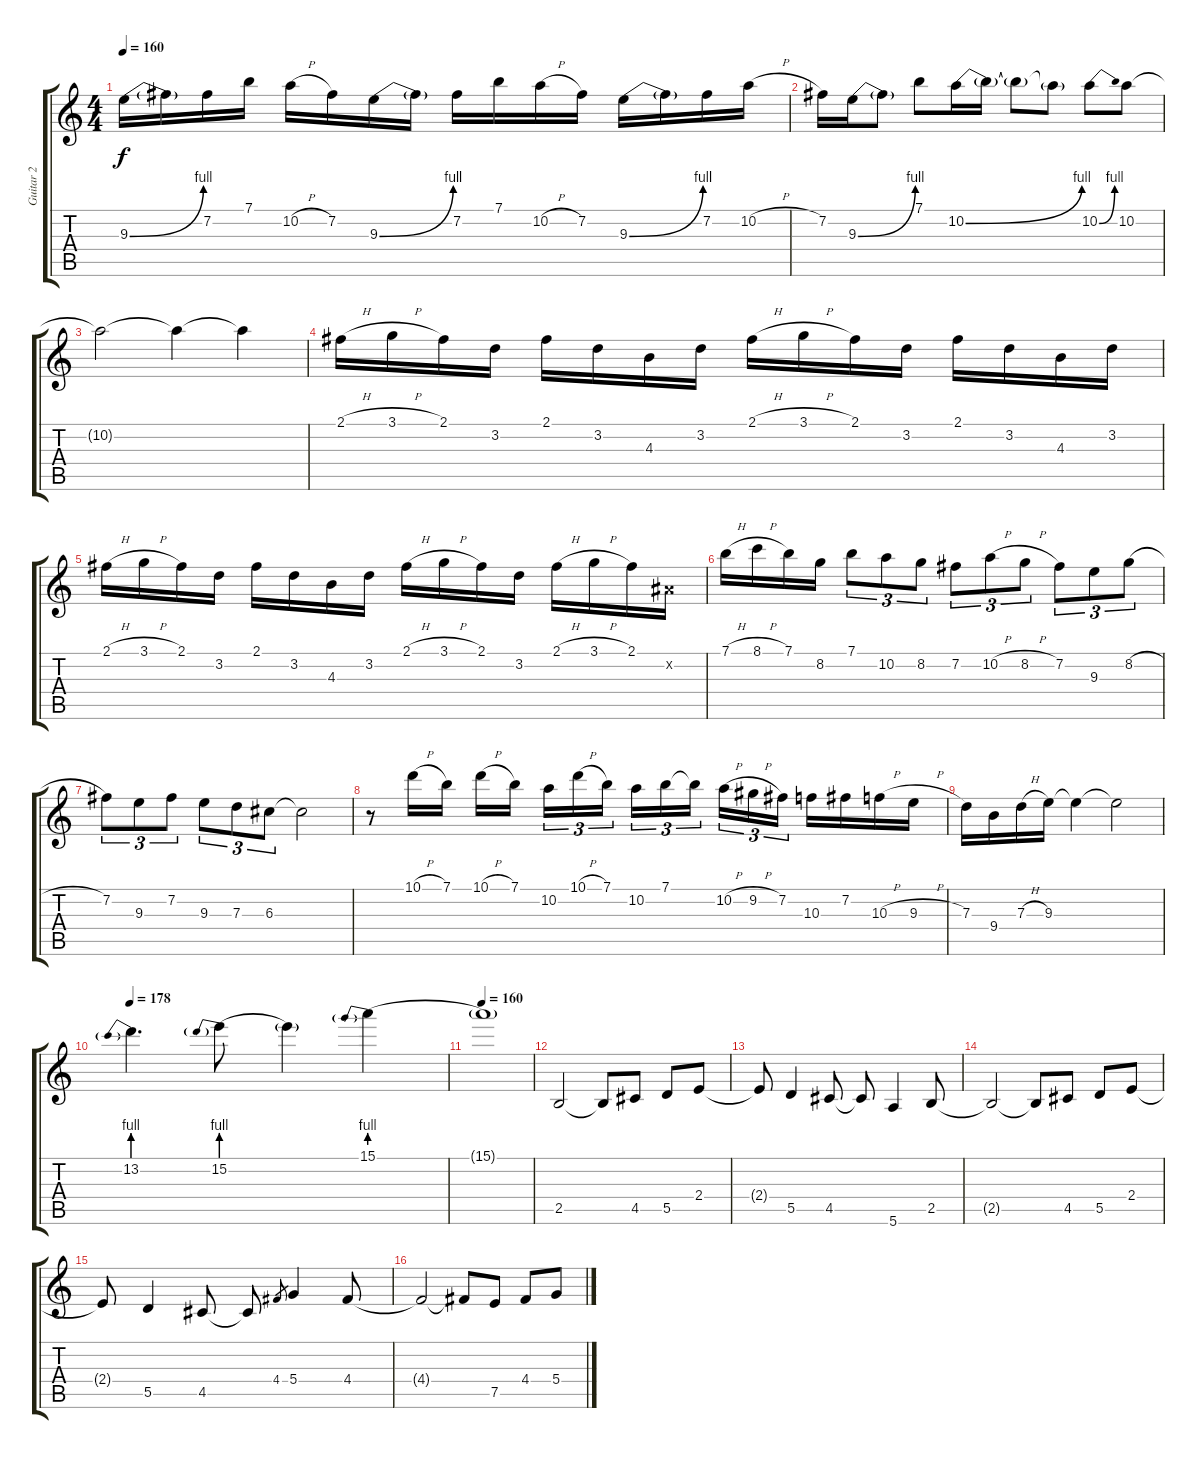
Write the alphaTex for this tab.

\track ("Guitar 2" "Guitar 2") {instrument distortionguitar}
\staff {score tabs}
\tuning (E4 B3 G3 D3 A2 E2) {hide}
\ts (4 4)
\tempo 160
\clef g2
\ks c
9.3{be (bend 0 0 60 4)}.16{dy f} 9.3{t}.16 7.2.16 7.1.16 10.2{h}.16 7.2.16 9.3{be (bend 0 0 60 4)}.16 9.3{t}.16 7.2.16 7.1.16 10.2{h}.16 7.2.16 9.3{be (bend 0 0 60 4)}.16 9.3{t}.16 7.2.16 10.2{h}.16 |
7.2.16 9.3{be (bend 0 0 60 4)}.16 9.3{t}.8 7.1.8 10.2{be (bend 0 0 60 4)}.16 10.2{t}.16 10.2{t}.8 10.2{t}.8 10.2{be (bend 0 0 60 4)}.8 10.2.8 |
10.2{t}.2 10.2{t}.4 10.2{t}.4 |
2.1{h}.16 3.1{h}.16 2.1.16 3.2.16 2.1.16 3.2.16 4.3.16 3.2.16 2.1{h}.16 3.1{h}.16 2.1.16 3.2.16 2.1.16 3.2.16 4.3.16 3.2.16 |
2.1{h}.16 3.1{h}.16 2.1.16 3.2.16 2.1.16 3.2.16 4.3.16 3.2.16 2.1{h}.16 3.1{h}.16 2.1.16 3.2.16 2.1{h}.16 3.1{h}.16 2.1.16 -1.2{x}.16 |
7.1{h}.16 8.1{h}.16 7.1.16 8.2.16 7.1.8{tu (3 2)} 10.2.8{tu (3 2)} 8.2.8{tu (3 2)} 7.2.8{tu (3 2)} 10.2{h}.8{tu (3 2)} 8.2{h}.8{tu (3 2)} 7.2.8{tu (3 2)} 9.3.8{tu (3 2)} 8.2{h}.8{tu (3 2)} |
7.2.8{tu (3 2)} 9.3.8{tu (3 2)} 7.2.8{tu (3 2)} 9.3.8{tu (3 2)} 7.3.8{tu (3 2)} 6.3.8{tu (3 2)} 6.3{t}.2 |
r.8 10.1{h}.16 7.1.16 10.1{h}.16 7.1.16{beam splitsecondary} 10.2.16{tu (3 2)} 10.1{h}.16{tu (3 2)} 7.1.16{tu (3 2)} 10.2.16{tu (3 2)} 7.1.16{tu (3 2)} 7.1{t}.16{tu (3 2) beam splitsecondary} 10.2{h}.16{tu (3 2)} 9.2{h}.16{tu (3 2)} 7.2.16{tu (3 2)} 10.3.16 7.2.16 10.3{h}.16 9.3{h}.16 |
7.3.16 9.4.16 7.3{h}.16 9.3.16 9.3{t}.4 9.3{t}.2 |
\tempo 178
13.2{be (prebend 0 4 60 4)}.4{d} 15.2{be (prebend 0 4 60 4)}.8 15.2{t}.4 15.1{be (prebend 0 4 60 4)}.4 |
\tempo 160
15.1{t}.1 |
2.5.2{volume 15} 2.5{t}.8 4.5.8 5.5.8 2.4.8 |
2.4{t}.8 5.5.4 4.5.8 4.5{t}.8 5.6.4 2.5.8 |
2.5{t}.2 2.5{t}.8 4.5.8 5.5.8 2.4.8 |
2.4{t}.8 5.5.4 4.5.8 4.5{t}.8 4.4.8{gr} 5.4.4 4.4.8 |
4.4{t}.2 4.4{t}.8 7.5.8 4.4.8 5.4.8
